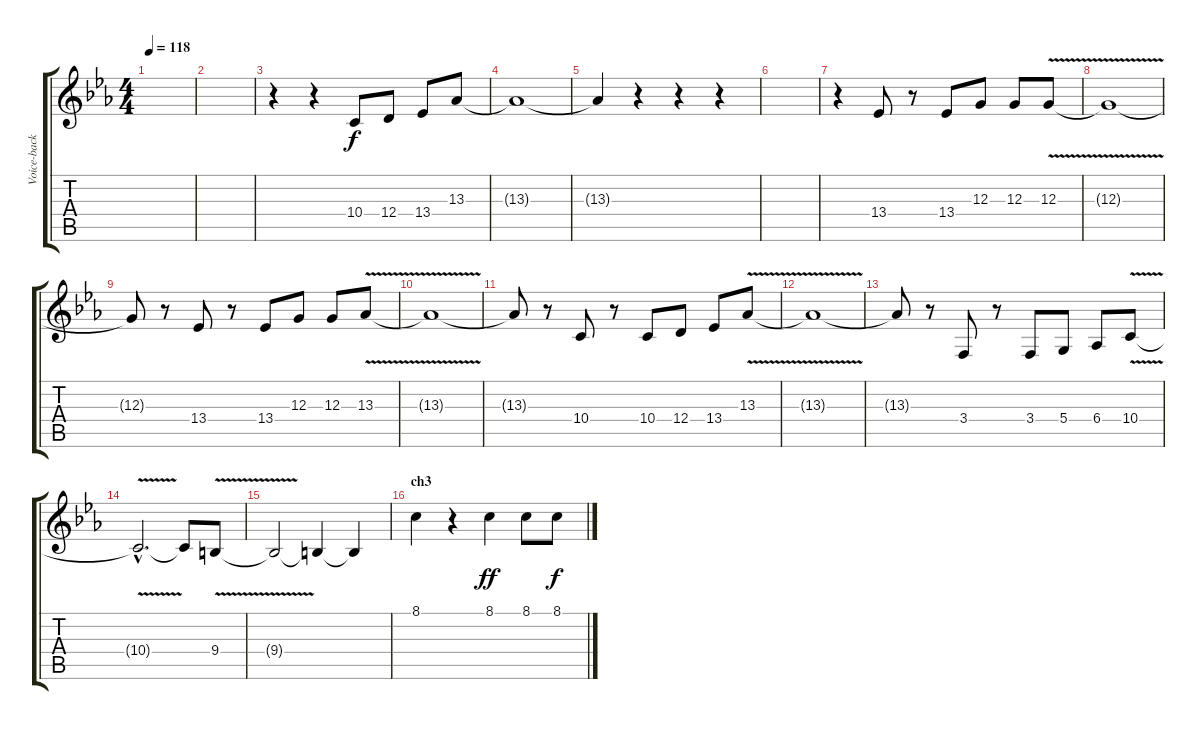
\track ("Voice-backs" "Voice-back") {instrument tenorsax}
\staff {score tabs}
\tuning (E4 B3 G3 D3 A2 E2) {hide}
\ts (4 4)
\tempo 118
\clef g2
\ks cminor
|
|
r.4 r.4 10.4.8 12.4.8 13.4.8 13.3.8 |
13.3{t}.1 |
13.3{t}.4 r.4 r.4 r.4 |
|
r.4 13.4.8 r.8 13.4.8 12.3.8 12.3.8 12.3{v}.8 |
12.3{t}.1 |
12.3{t}.8 r.8 13.4.8 r.8 13.4.8 12.3.8 12.3.8 13.3{v}.8 |
13.3{t}.1 |
13.3{t}.8 r.8 10.4.8 r.8 10.4.8 12.4.8 13.4.8 13.3{v}.8 |
13.3{t}.1 |
13.3{t}.8 r.8 3.4.8 r.8 3.4.8 5.4.8 6.4.8 10.4{v}.8 |
10.4{hac t}.2{d} 10.4{t}.8 9.4{v}.8 |
9.4{t}.2 9.4{t}.4 9.4{t}.4 |
\section ("" "ch3")
8.1.4 r.4 8.1.4{dy ff} 8.1.8 8.1.8{dy f}
